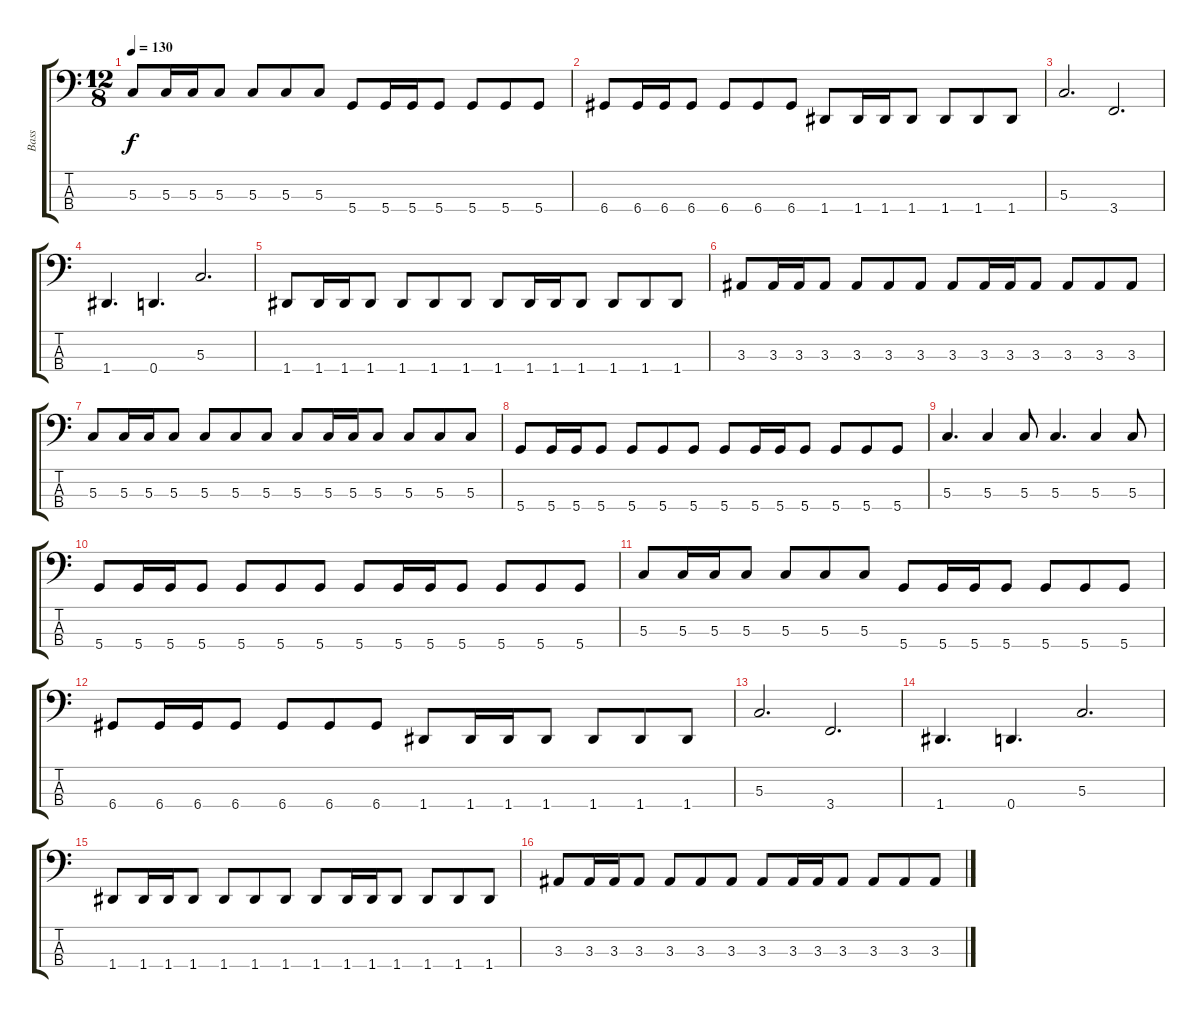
\track ("Bass" "Bass") {instrument electricbassfinger}
\staff {score tabs}
\tuning (F2 C2 G1 D1) {hide}
\ts (12 8)
\tempo 130
\clef f4
\ks c
5.3.8{dy f} 5.3.16 5.3.16 5.3.8 5.3.8 5.3.8 5.3.8 5.4.8 5.4.16 5.4.16 5.4.8 5.4.8 5.4.8 5.4.8 |
6.4.8 6.4.16 6.4.16 6.4.8 6.4.8 6.4.8 6.4.8 1.4.8 1.4.16 1.4.16 1.4.8 1.4.8 1.4.8 1.4.8 |
5.3.2{d} 3.4.2{d} |
1.4.4{d} 0.4.4{d} 5.3.2{d} |
1.4.8 1.4.16 1.4.16 1.4.8 1.4.8 1.4.8 1.4.8 1.4.8 1.4.16 1.4.16 1.4.8 1.4.8 1.4.8 1.4.8 |
3.3.8 3.3.16 3.3.16 3.3.8 3.3.8 3.3.8 3.3.8 3.3.8 3.3.16 3.3.16 3.3.8 3.3.8 3.3.8 3.3.8 |
5.3.8 5.3.16 5.3.16 5.3.8 5.3.8 5.3.8 5.3.8 5.3.8 5.3.16 5.3.16 5.3.8 5.3.8 5.3.8 5.3.8 |
5.4.8 5.4.16 5.4.16 5.4.8 5.4.8 5.4.8 5.4.8 5.4.8 5.4.16 5.4.16 5.4.8 5.4.8 5.4.8 5.4.8 |
5.3.4{d} 5.3.4 5.3.8 5.3.4{d} 5.3.4 5.3.8 |
5.4.8 5.4.16 5.4.16 5.4.8 5.4.8 5.4.8 5.4.8 5.4.8 5.4.16 5.4.16 5.4.8 5.4.8 5.4.8 5.4.8 |
5.3.8 5.3.16 5.3.16 5.3.8 5.3.8 5.3.8 5.3.8 5.4.8 5.4.16 5.4.16 5.4.8 5.4.8 5.4.8 5.4.8 |
6.4.8 6.4.16 6.4.16 6.4.8 6.4.8 6.4.8 6.4.8 1.4.8 1.4.16 1.4.16 1.4.8 1.4.8 1.4.8 1.4.8 |
5.3.2{d} 3.4.2{d} |
1.4.4{d} 0.4.4{d} 5.3.2{d} |
1.4.8 1.4.16 1.4.16 1.4.8 1.4.8 1.4.8 1.4.8 1.4.8 1.4.16 1.4.16 1.4.8 1.4.8 1.4.8 1.4.8 |
3.3.8 3.3.16 3.3.16 3.3.8 3.3.8 3.3.8 3.3.8 3.3.8 3.3.16 3.3.16 3.3.8 3.3.8 3.3.8 3.3.8
